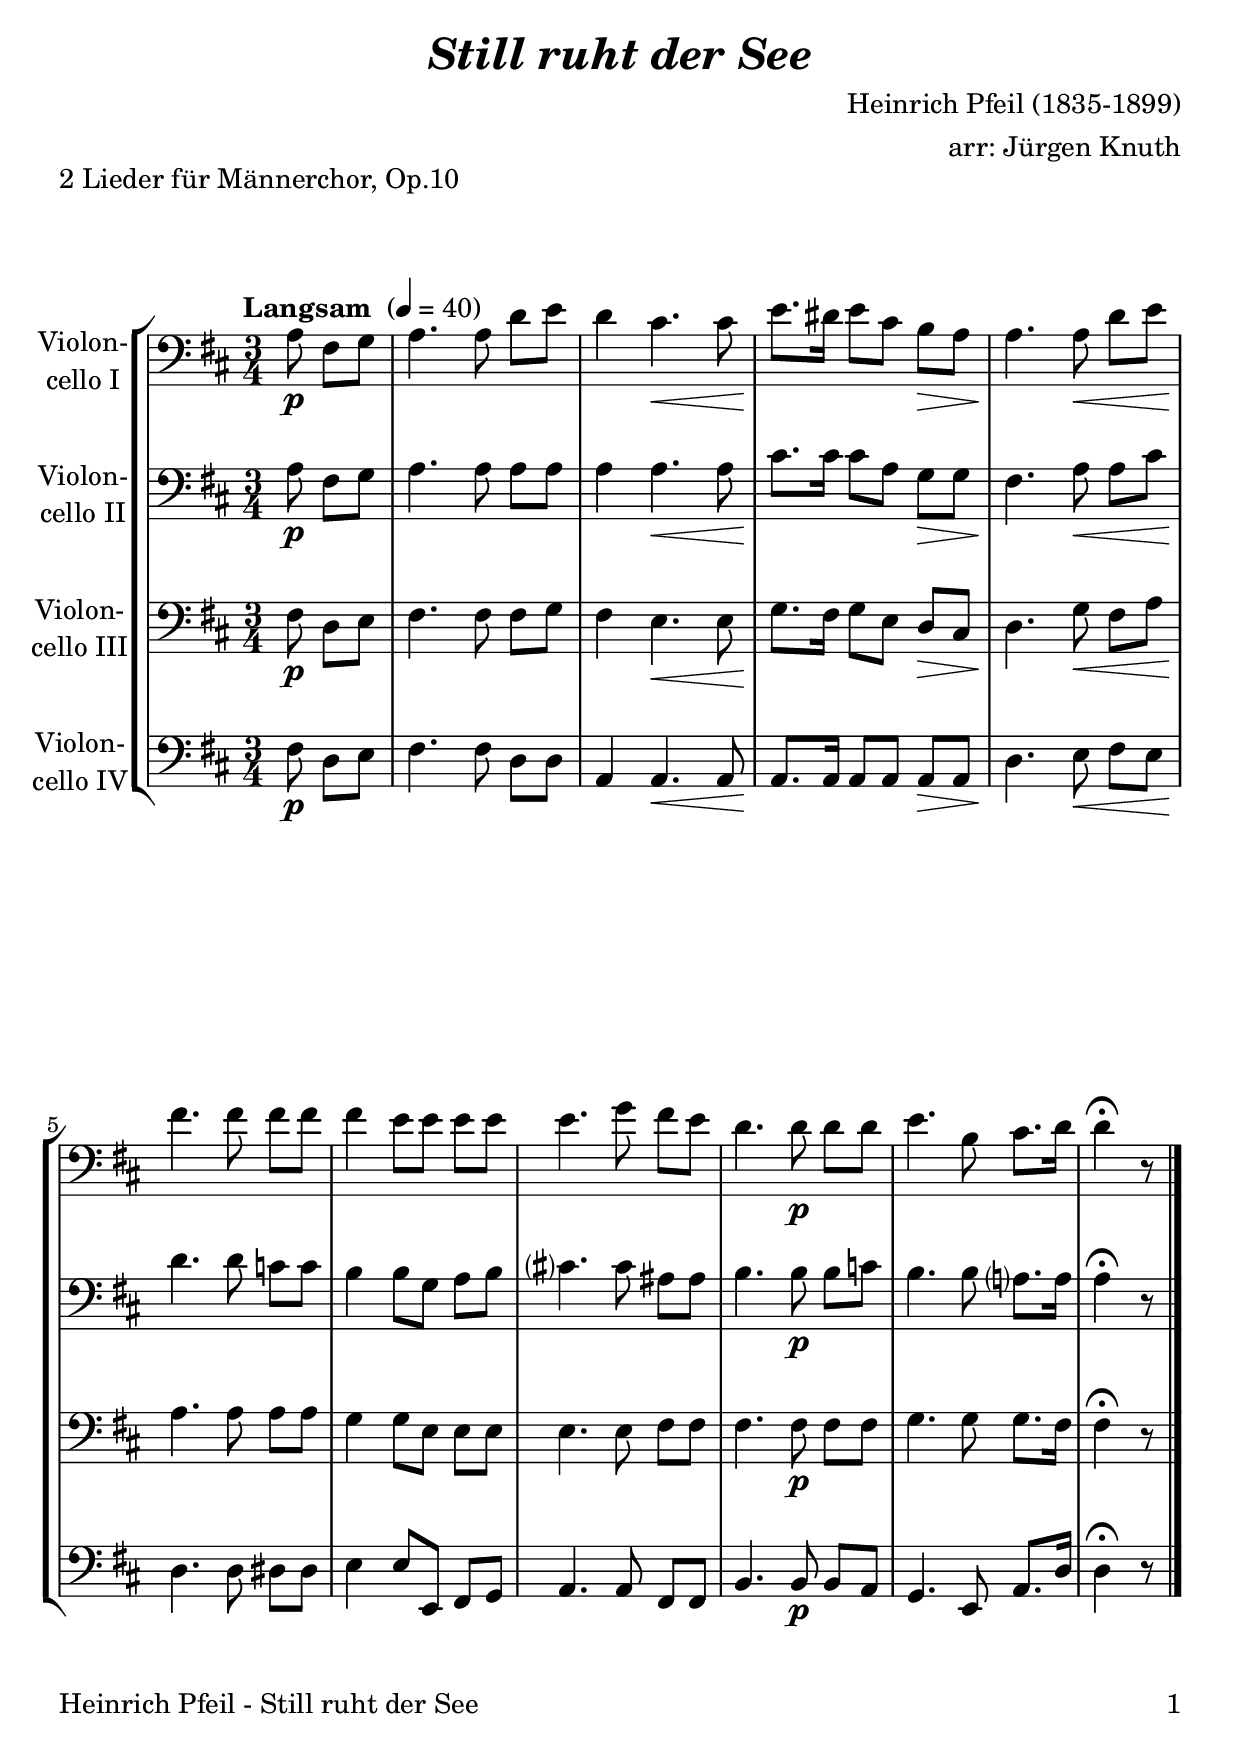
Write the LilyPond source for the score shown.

\version "2.18.2"
\include "deutsch.ly"
  
#(set-global-staff-size 24)

\header {
  title     = \markup \bold \italic "Still ruht der See"
  composer  = "Heinrich Pfeil (1835-1899)"
  arranger  = "arr: Jürgen Knuth"
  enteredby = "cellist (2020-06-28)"
  piece     = "2 Lieder für Männerchor, Op.10"
}

voiceconsts = {
  \key g \major
  \time 3/4
  \clef "bass"
%  \numericTimeSignature
  \compressFullBarRests
  % Set default beaming for all staves
  \set Timing.beamExceptions = #'()
  \set Timing.baseMoment     = #(ly:make-moment 1 4)
  \set Timing.beatStructure  = #'(1 1 1)
  \tempo "Langsam " 4=40
}

micl = "clarinet"
mifl = "flute"
miob = "oboe"
mifh = "french horn"
misx = "tenor sax"
mist = "string ensemble 1"
miba = "cello"

va = \relative c' {
  \voiceconsts
  
  \partial 4. d8\p h c
  d4. d8 g a
  g4 fis4.\< fis8
  a8.\! gis16 a8 fis e\> d

  d4.\! d8\< g a
  h4.\! h8 h h
  h4 a8 a a a

  a4. c8 h a
  g4. g8\p g g
  a4. e8 fis8. g16
  g4\fermata r8 \bar "|."
}

vb = \relative c' {
  \voiceconsts
  
  \partial 4. d8\p h c
  d4. d8 d d
  d4 d4.\< d8
  fis8.\! fis16 fis8 d c\> c

  h4.\! d8\< d fis
  g4.\! g8 f f
  e4 e8 c d e

  fis?4. fis8 dis dis
  e4. e8\p e f
  e4. e8 d?8. d16
  d4\fermata r8 \bar "|."
}

vc = \relative c' {
  \voiceconsts
  
  \partial 4. h8\p g a
  h4. h8 h c
  h4 a4.\< a8
  c8.\! h16 c8 a g\> fis

  g4.\! c8\< h d
  d4.\! d8 d d
  c4 c8 a a a

  a4. a8 h h
  h4. h8\p h h
  c4. c8 c8. h16
  h4\fermata r8 \bar "|."
}

vd = \relative c' {
  \voiceconsts
  
  \partial 4. h8\p g a
  h4. h8 g g
  d4 d4.\< d8
  d8.\! d16 d8 d d\> d

  g4.\! a8\< h a
  g4.\! g8 gis gis
  a4 a8 a, h c

  d4. d8 h h
  e4. e8\p e d
  c4. a8 d8. g16
  g4\fermata r8 \bar "|."
}


music = \new StaffGroup <<
      \new Staff {
	\set Staff.midiInstrument = \miba
	\set Staff.instrumentName = \markup \center-column { "Violon-" "cello I" }
	\transpose g d { \va }
      }

      \new Staff {
	\set Staff.midiInstrument = \miba
	\set Staff.instrumentName = \markup \center-column { "Violon-" "cello II" }
	\transpose g d { \vb }
      }

      \new Staff {
	\set Staff.midiInstrument = \miba
	\set Staff.instrumentName = \markup \center-column { "Violon-" "cello III" }
	\transpose g d { \vc }
      }

      \new Staff {
	\set Staff.midiInstrument = \miba
	\set Staff.instrumentName = \markup \center-column { "Violon-" "cello IV" }
	\transpose g d { \vd }
      }
>>

\book {
   \paper {
    print-page-number = ##t
    print-first-page-number = ##t
    ragged-last-bottom = ##f
    oddHeaderMarkup = \markup \null
    evenHeaderMarkup = \markup \null
    oddFooterMarkup = \markup {
      \fill-line {
        \on-the-fly #print-page-number-check-first
        "Heinrich Pfeil - Still ruht der See" \fromproperty #'page:page-number-string
      }
    }
    evenFooterMarkup = \oddFooterMarkup
  } \score {
    \music
    \layout {}
  }

  \score {
    \unfoldRepeats \music

    \midi {
      \context {
        \Score
      }
    }
  }
}